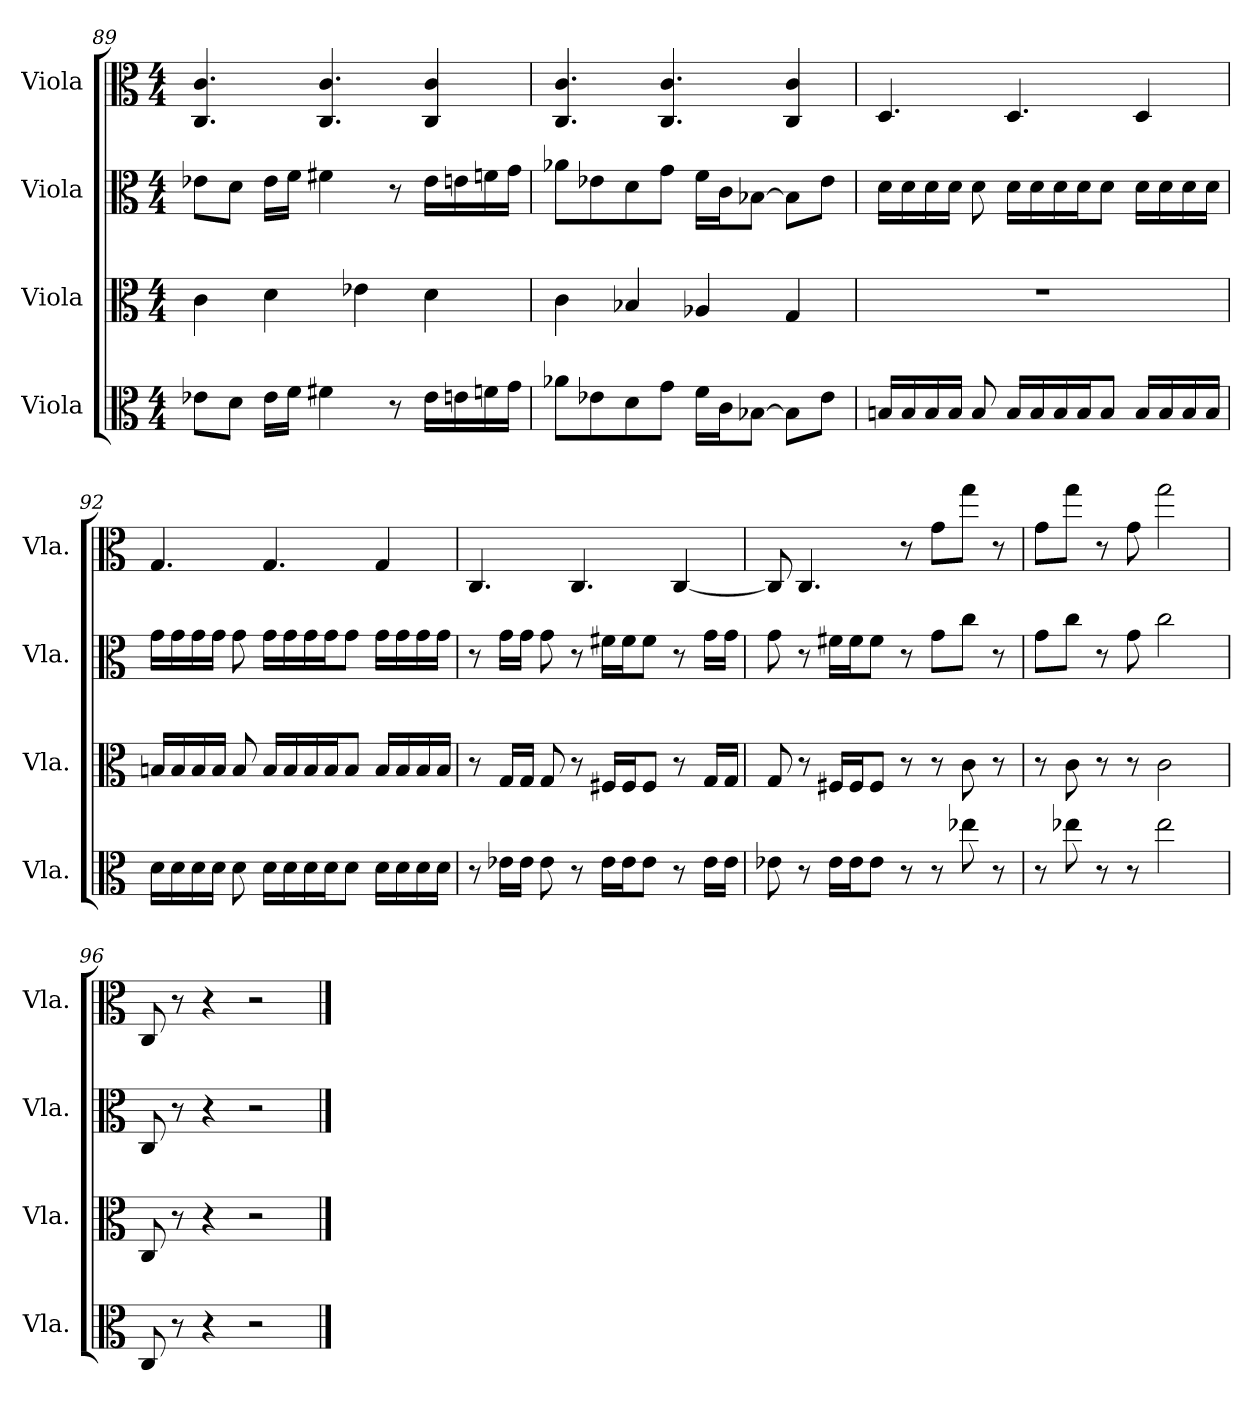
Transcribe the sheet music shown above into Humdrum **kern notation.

**kern	**kern	**kern	**kern
*part4	*part3	*part2	*part1
*staff4	*staff3	*staff2	*staff1
*I"Viola	*I"Viola	*I"Viola	*I"Viola
*I'Vla.	*I'Vla.	*I'Vla.	*I'Vla.
!!LO:PB:g=z
*clefC3	*clefC3	*clefC3	*clefC3
*k[]	*k[]	*k[]	*k[]
*M4/4	*M4/4	*M4/4	*M4/4
=89	=89	=89	=89
8e-X\L	4c\	8e-X\L	4.C/ 4.c/
8d\J	.	8d\J	.
16e-\LL	4d\	16e-\LL	.
16f\JJ	.	16f\JJ	.
4f#X\	.	4f#X\	4.C/ 4.c/
.	4e-X\	.	.
8r	.	8r	.
16e-\LL	4d\	16e-\LL	4C/ 4c/
16en\	.	16en\	.
16fn\	.	16fn\	.
16g\JJ	.	16g\JJ	.
=90	=90	=90	=90
8a-X\L	4c\	8a-X\L	4.C/ 4.c/
8e-X\	.	8e-X\	.
8d\	4B-X/	8d\	.
8g\J	.	8g\J	4.C/ 4.c/
16f\LL	4A-X/	16f\LL	.
16c\J	.	16c\J	.
[8B-X\J	.	[8B-X\J	.
8B-\L]	4G/	8B-\L]	4C/ 4c/
8e-\J	.	8e-\J	.
=91	=91	=91	=91
16Bn/LL	1r	16d\LL	4.D/
16B/	.	16d\	.
16B/	.	16d\	.
16B/JJ	.	16d\JJ	.
8B/	.	8d\	.
16B/LL	.	16d\LL	4.D/
16B/	.	16d\	.
16B/	.	16d\	.
16B/J	.	16d\J	.
8B/J	.	8d\J	.
16B/LL	.	16d\LL	4D/
16B/	.	16d\	.
16B/	.	16d\	.
16B/JJ	.	16d\JJ	.
!!LO:LB:g=z
=92	=92	=92	=92
16d\LL	16Bn/LL	16g\LL	4.G/
16d\	16B/	16g\	.
16d\	16B/	16g\	.
16d\JJ	16B/JJ	16g\JJ	.
8d\	8B/	8g\	.
16d\LL	16B/LL	16g\LL	4.G/
16d\	16B/	16g\	.
16d\	16B/	16g\	.
16d\J	16B/J	16g\J	.
8d\J	8B/J	8g\J	.
16d\LL	16B/LL	16g\LL	4G/
16d\	16B/	16g\	.
16d\	16B/	16g\	.
16d\JJ	16B/JJ	16g\JJ	.
=93	=93	=93	=93
8r	8r	8r	4.C/
16e-X\LL	16G/LL	16g\LL	.
16e-\JJ	16G/JJ	16g\JJ	.
8e-\	8G/	8g\	.
8r	8r	8r	4.C/
16e-\LL	16F#X/LL	16f#X\LL	.
16e-\J	16F#/J	16f#\J	.
8e-\J	8F#/J	8f#\J	.
8r	8r	8r	[4C/
16e-\LL	16G/LL	16g\LL	.
16e-\JJ	16G/JJ	16g\JJ	.
=94	=94	=94	=94
8e-X\	8G/	8g\	8C/]
8r	8r	8r	4.C/
16e-\LL	16F#X/LL	16f#X\LL	.
16e-\J	16F#/J	16f#\J	.
8e-\J	8F#/J	8f#\J	.
8r	8r	8r	8r
8r	8r	8g\L	8g\L
8ee-X\	8c\	8cc\J	8gg\J
8r	8r	8r	8r
=95	=95	=95	=95
8r	8r	8g\L	8g\L
8ee-X\	8c\	8cc\J	8gg\J
8r	8r	8r	8r
8r	8r	8g\	8g\
*	*	*	*MM85
2ee-\	2c\	2cc\	2gg\
=96	=96	=96	=96
8C/	8C/	8C/	8C/
8r	8r	8r	8r
4r	4r	4r	4r
2r	2r	2r	2r
==	==	==	==
*-	*-	*-	*-
